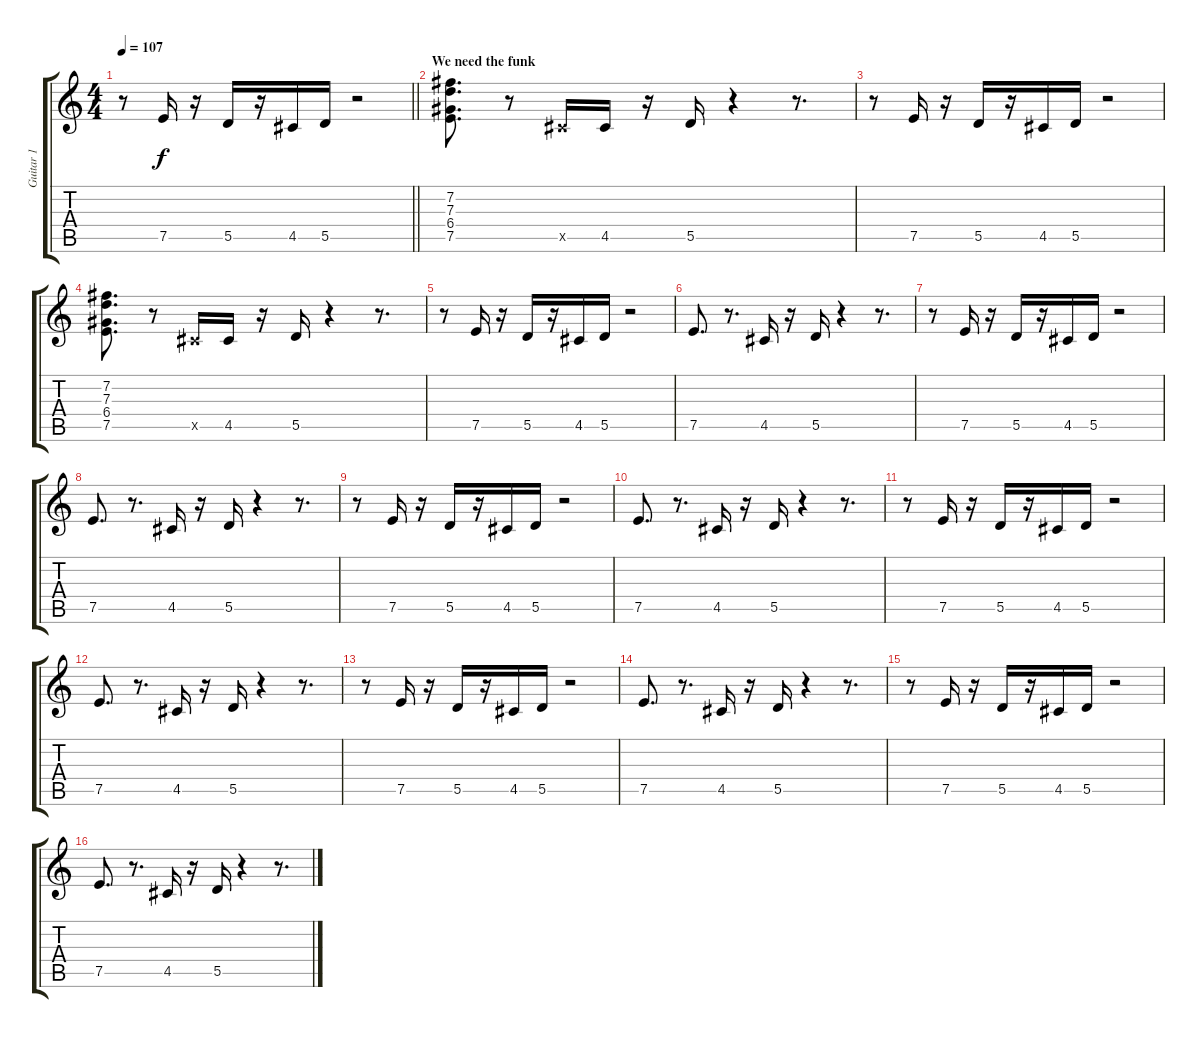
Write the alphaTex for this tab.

\track ("Guitar 1" "Guitar 1") {instrument electricguitarclean}
\staff {score tabs}
\tuning (E4 B3 G3 D3 A2 E2) {hide}
\ts (4 4)
\tempo 107
\clef g2
\barLineRight lightlight
\ks c
r.8{dy f} 7.5.16 r.16 5.5.16 r.16 4.5.16 5.5.16 r.2 |
\section ("" "We need the funk")
(7.2 7.3 6.4 7.5).8{d} r.8 4.5{x}.16 4.5.16 r.16 5.5.16 r.4 r.8{d} |
r.8 7.5.16 r.16 5.5.16 r.16 4.5.16 5.5.16 r.2 |
(7.2 7.3 6.4 7.5).8{d} r.8 4.5{x}.16 4.5.16 r.16 5.5.16 r.4 r.8{d} |
r.8 7.5.16 r.16 5.5.16 r.16 4.5.16 5.5.16 r.2 |
7.5.8{d} r.8{d} 4.5.16 r.16 5.5.16 r.4 r.8{d} |
r.8 7.5.16 r.16 5.5.16 r.16 4.5.16 5.5.16 r.2 |
7.5.8{d} r.8{d} 4.5.16 r.16 5.5.16 r.4 r.8{d} |
r.8 7.5.16 r.16 5.5.16 r.16 4.5.16 5.5.16 r.2 |
7.5.8{d} r.8{d} 4.5.16 r.16 5.5.16 r.4 r.8{d} |
r.8 7.5.16 r.16 5.5.16 r.16 4.5.16 5.5.16 r.2 |
7.5.8{d} r.8{d} 4.5.16 r.16 5.5.16 r.4 r.8{d} |
r.8 7.5.16 r.16 5.5.16 r.16 4.5.16 5.5.16 r.2 |
7.5.8{d} r.8{d} 4.5.16 r.16 5.5.16 r.4 r.8{d} |
r.8 7.5.16 r.16 5.5.16 r.16 4.5.16 5.5.16 r.2 |
7.5.8{d} r.8{d} 4.5.16 r.16 5.5.16 r.4 r.8{d}
